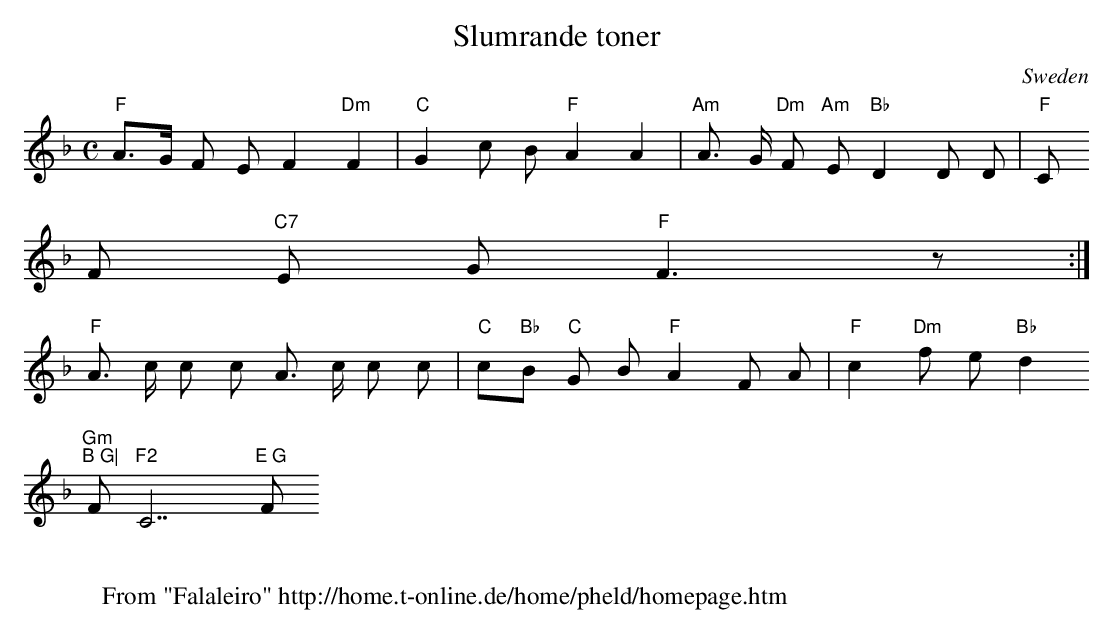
X:1
T:Slumrande toner
M:C
L:1/8
O:Sweden
K:F
"F"A>G F EF2"Dm"F2|"C"G2c B "F"A2A2|"Am"A> G "Dm"F "Am"E "Bb"D2 D D|"F"C
 F "C7"E G "F"F3 z:|
"F"A> c c c A> c c c|"C"c"Bb"B "C"G B "F"A2 F A|"F"c2 "Dm"f e "Bb"d2 "Gm
"B G|"F"F2 "C7"E G "F"F3 z|]
W:
W: From "Falaleiro" http://home.t-online.de/home/pheld/homepage.htm
